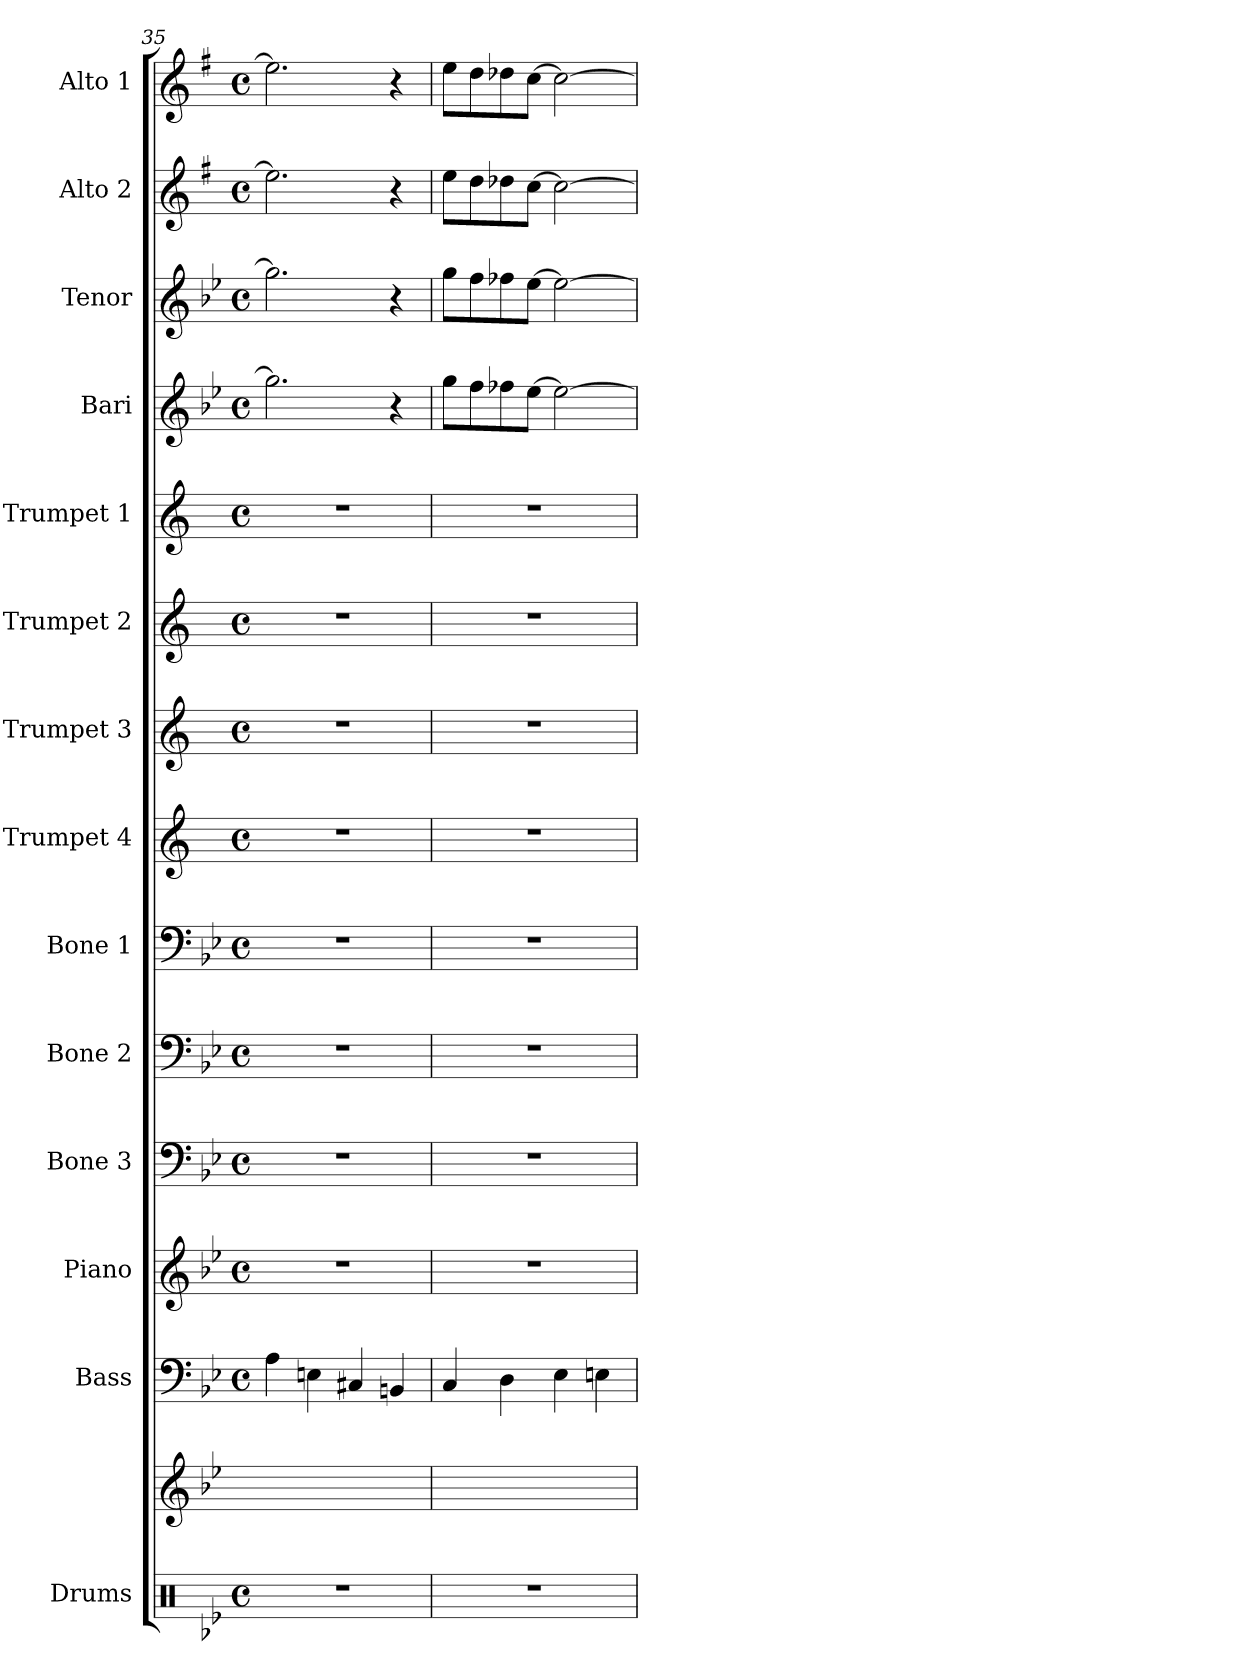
**kern	**kern	**kern	**kern	**kern	**kern	**kern	**kern	**kern	**kern	**kern	**kern	**kern	**kern	**kern
*part15	*part14	*part13	*part12	*part11	*part10	*part9	*part8	*part7	*part6	*part5	*part4	*part3	*part2	*part1
*staff15	*staff14	*staff13	*staff12	*staff11	*staff10	*staff9	*staff8	*staff7	*staff6	*staff5	*staff4	*staff3	*staff2	*staff1
*I"Drums	*	*I"Bass	*I"Piano	*I"Bone 3	*I"Bone 2	*I"Bone 1	*I"Trumpet 4	*I"Trumpet 3	*I"Trumpet 2	*I"Trumpet 1	*I"Bari	*I"Tenor	*I"Alto 2	*I"Alto 1
*	*	*	*	*	*	*	*I'Tpt	*	*I'Tpt	*I'Tpt	*	*	*	*
*clefX	*clefG2	*clefF4	*clefG2	*clefF4	*clefF4	*clefF4	*clefG2	*clefG2	*clefG2	*clefG2	*clefG2	*clefG2	*clefG2	*clefG2
*	*	*ITrd7c12	*ITrd8c14	*	*	*	*ITrd1c2	*ITrd1c2	*ITrd1c2	*ITrd1c2	*ITrd12c21	*ITrd8c14	*ITrd5c9	*ITrd5c9
*k[b-e-]	*k[b-e-]	*k[b-e-]	*k[b-e-]	*k[b-e-]	*k[b-e-]	*k[b-e-]	*k[b-e-]	*k[b-e-]	*k[b-e-]	*k[b-e-]	*k[b-e-]	*k[b-e-]	*k[b-e-]	*k[b-e-]
*B-:	*B-:	*B-:	*B-:	*B-:	*B-:	*B-:	*B-:	*B-:	*B-:	*B-:	*B-:	*B-:	*B-:	*B-:
*M4/4	*	*M4/4	*M4/4	*M4/4	*M4/4	*M4/4	*M4/4	*M4/4	*M4/4	*M4/4	*M4/4	*M4/4	*M4/4	*M4/4
*met(c)	*	*met(c)	*met(c)	*met(c)	*met(c)	*met(c)	*met(c)	*met(c)	*met(c)	*met(c)	*met(c)	*met(c)	*met(c)	*met(c)
=35	=35	=35	=35	=35	=35	=35	=35	=35	=35	=35	=35	=35	=35	=35
1r	1ryy	4AA\	1r	1r	1r	1r	1r	1r	1r	1r	2.g\]	2.g\]	2.g\]	2.g\]
.	.	4EEn\	.	.	.	.	.	.	.	.	.	.	.	.
.	.	4CC#X/	.	.	.	.	.	.	.	.	.	.	.	.
.	.	4BBBn/	.	.	.	.	.	.	.	.	4r	4r	4r	4r
!!LO:PB:g=z
=36	=36	=36	=36	=36	=36	=36	=36	=36	=36	=36	=36	=36	=36	=36
1r	1ryy	4CC/	1r	1r	1r	1r	1r	1r	1r	1r	8g\L	8g\L	8g\L	8g\L
.	.	.	.	.	.	.	.	.	.	.	8f\	8f\	8f\	8f\
.	.	4DD\	.	.	.	.	.	.	.	.	8f-X\	8f-X\	8f-X\	8f-X\
.	.	.	.	.	.	.	.	.	.	.	[8e-\J	[8e-\J	[8e-\J	[8e-\J
.	.	4EE-\	.	.	.	.	.	.	.	.	2e-\_	2e-\_	2e-\_	2e-\_
.	.	4EEn\	.	.	.	.	.	.	.	.	.	.	.	.
=	=	=	=	=	=	=	=	=	=	=	=	=	=	=
*-	*-	*-	*-	*-	*-	*-	*-	*-	*-	*-	*-	*-	*-	*-
